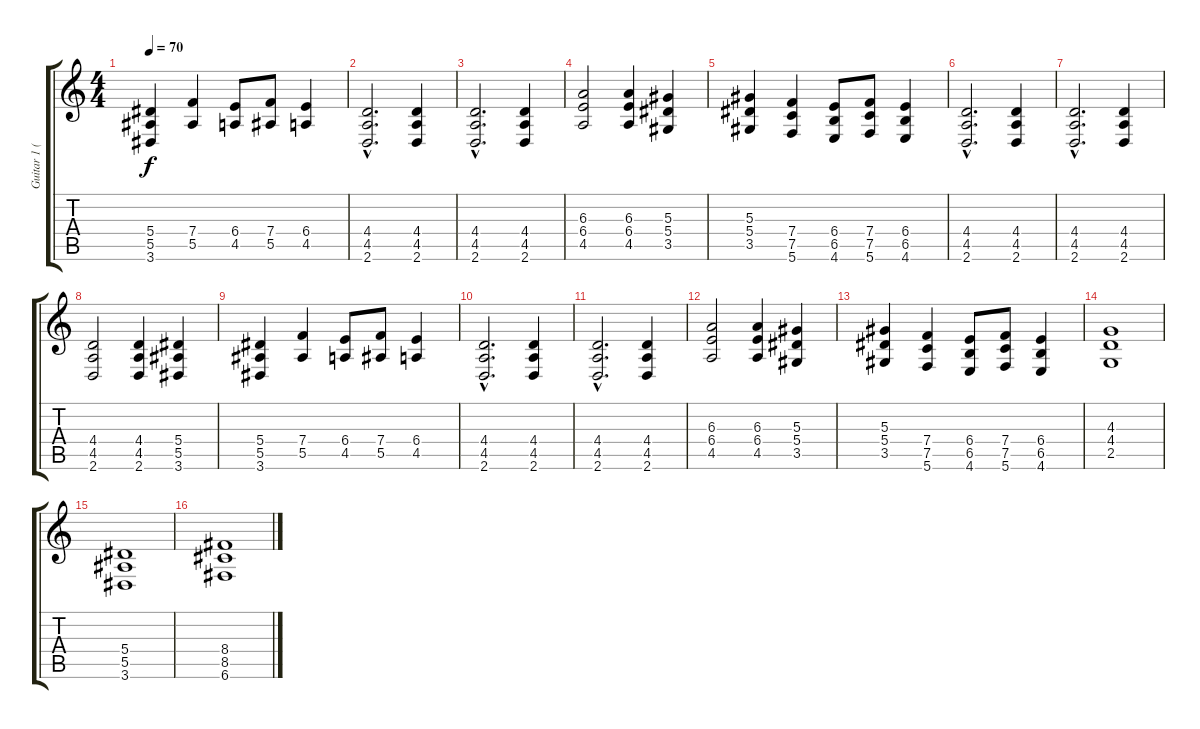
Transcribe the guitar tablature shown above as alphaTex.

\track ("Guitar 1 (Distortion)" "Guitar 1 (") {instrument distortionguitar}
\staff {score tabs}
\tuning (C4 G3 Eb3 Bb2 F2 C2) {hide}
\ts (4 4)
\tempo 70
\clef g2
\ks c
(5.4 5.5 3.6).4{dy f} (7.4 5.5).4 (6.4 4.5).8 (7.4 5.5).8 (6.4 4.5).4 |
(4.4{hac} 4.5{hac} 2.6{hac}).2{d} (4.4 4.5 2.6).4 |
(4.4{hac} 4.5{hac} 2.6{hac}).2{d} (4.4 4.5 2.6).4 |
(6.3 6.4 4.5).2 (6.3 6.4 4.5).4 (5.3 5.4 3.5).4 |
(5.3 5.4 3.5).4 (7.4 7.5 5.6).4 (6.4 6.5 4.6).8 (7.4 7.5 5.6).8 (6.4 6.5 4.6).4 |
(4.4{hac} 4.5{hac} 2.6{hac}).2{d} (4.4 4.5 2.6).4 |
(4.4{hac} 4.5{hac} 2.6{hac}).2{d} (4.4 4.5 2.6).4 |
(4.4 4.5 2.6).2 (4.4 4.5 2.6).4 (5.4 5.5 3.6).4 |
(5.4 5.5 3.6).4 (7.4 5.5).4 (6.4 4.5).8 (7.4 5.5).8 (6.4 4.5).4 |
(4.4{hac} 4.5{hac} 2.6{hac}).2{d} (4.4 4.5 2.6).4 |
(4.4{hac} 4.5{hac} 2.6{hac}).2{d} (4.4 4.5 2.6).4 |
(6.3 6.4 4.5).2 (6.3 6.4 4.5).4 (5.3 5.4 3.5).4 |
(5.3 5.4 3.5).4 (7.4 7.5 5.6).4 (6.4 6.5 4.6).8 (7.4 7.5 5.6).8 (6.4 6.5 4.6).4 |
(4.3 4.4 2.5).1 |
(5.4 5.5 3.6).1 |
(8.4 8.5 6.6).1
